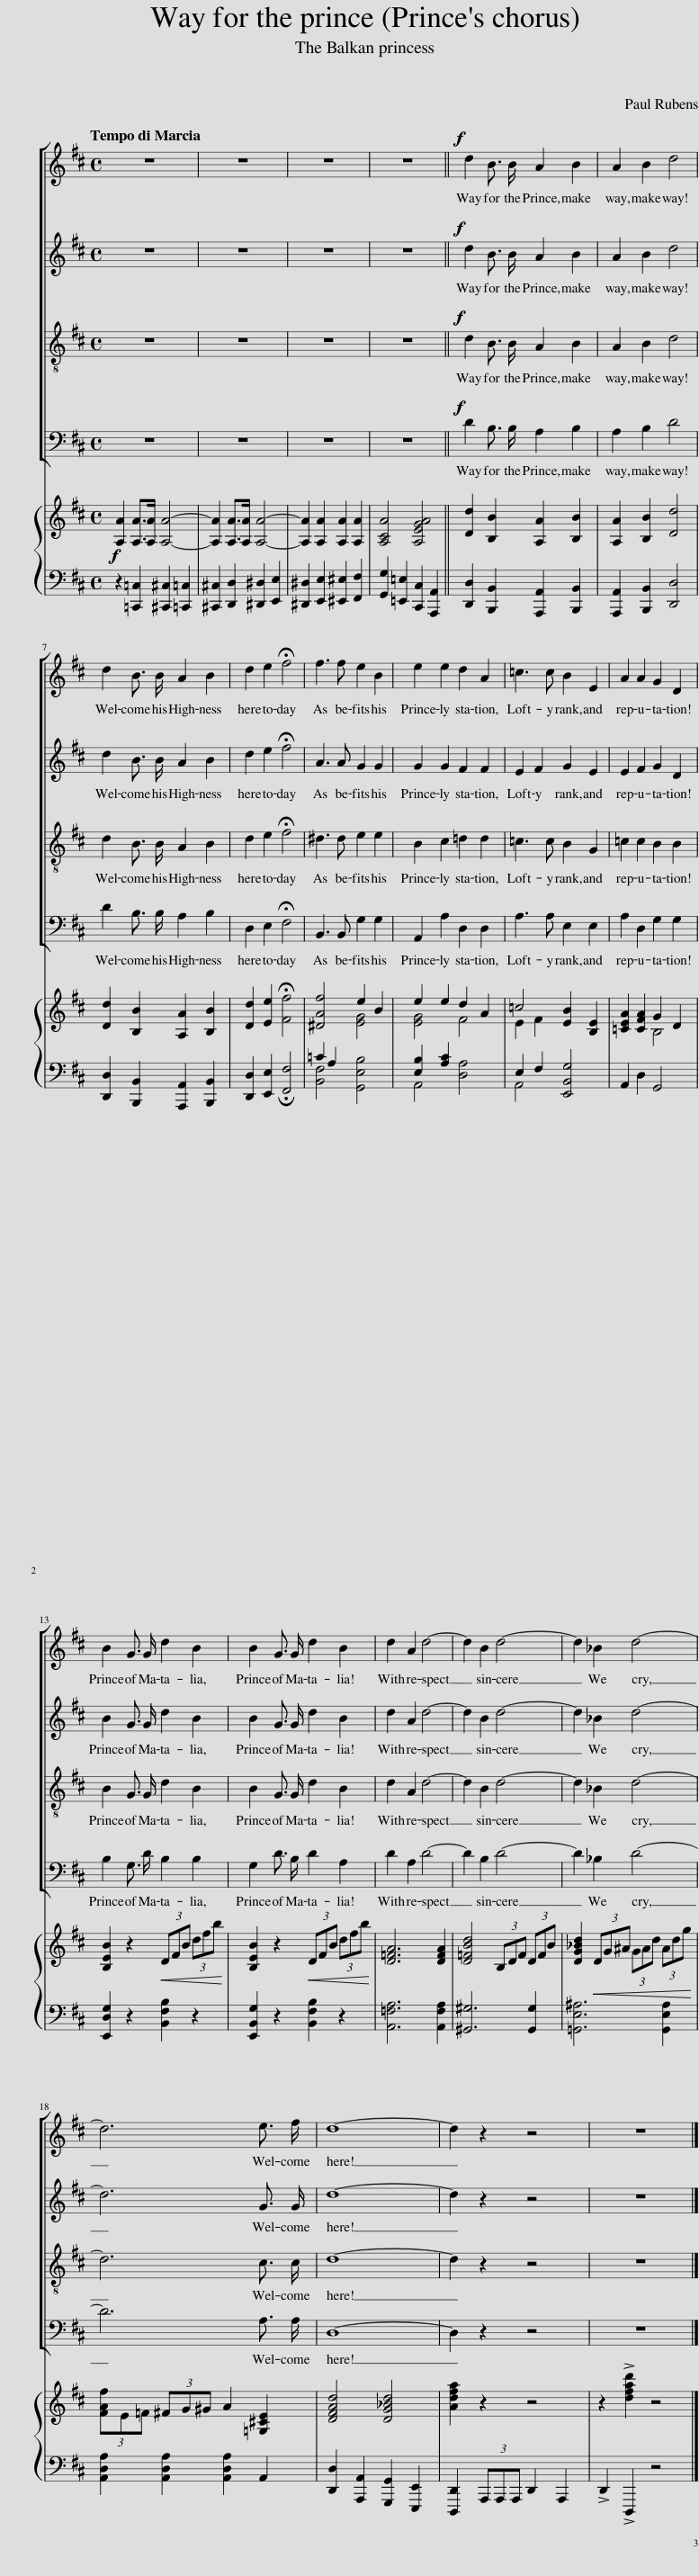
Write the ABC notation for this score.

X:1
%%score [ 1 2 3 4 ] { ( 5 7 ) | ( 6 8 ) }
L:1/8
Q:1/4=114
M:4/4
I:linebreak $
K:D
V:1 treble
V:2 treble
V:3 treble-8
V:4 bass
V:5 treble
V:7 treble
V:6 bass
V:8 bass
V:1
 z8 | z8 | z8 | z8 ||!f! d2 B3/2 B/ A2 B2 | %5
 A2 B2 d4 |$ d2 B3/2 B/ A2 B2 | d2 e2 !fermata!f4 | f3 f e2 B2 | e2 e2 d2 A2 | %10
 =c3 c B2 E2 | A2 A2 G2 D2 |$ B2 G3/2 G/ d2 B2 | B2 G3/2 G/ d2 B2 | d2 A2 d4- | %15
 d2 B2 d4- | d2 _B2 d4- |$ d6 e3/2 f/ | d8- | d2 z2 z4 | %20
 z8 |] %21
V:2
 z8 | z8 | z8 | z8 ||!f! d2 B3/2 B/ A2 B2 | %5
 A2 B2 d4 |$ d2 B3/2 B/ A2 B2 | d2 e2 !fermata!f4 | A3 A G2 G2 | G2 G2 F2 F2 | %10
 E2 F2 G2 E2 | E2 F2 G2 D2 |$ B2 G3/2 G/ d2 B2 | B2 G3/2 G/ d2 B2 | d2 A2 d4- | %15
 d2 B2 d4- | d2 _B2 d4- |$ d6 G3/2 G/ | d8- | d2 z2 z4 | %20
 z8 |] %21
V:3
 z8 | z8 | z8 | z8 ||!f! d2 B3/2 B/ A2 B2 | %5
 A2 B2 d4 |$ d2 B3/2 B/ A2 B2 | d2 e2 !fermata!f4 | ^d3 d e2 e2 | B2 c2 =d2 d2 | %10
 =c3 c B2 G2 | =c2 c2 B2 B2 |$ B2 G3/2 G/ d2 B2 | B2 G3/2 G/ d2 B2 | d2 A2 d4- | %15
 d2 B2 d4- | d2 _B2 d4- |$ d6 c3/2 c/ | d8- | d2 z2 z4 | %20
 z8 |] %21
V:4
 z8 | z8 | z8 | z8 ||!f! D2 B,3/2 B,/ A,2 B,2 | %5
 A,2 B,2 D4 |$ D2 B,3/2 B,/ A,2 B,2 | D,2 E,2 !fermata!F,4 | B,,3 B,, G,2 G,2 | A,,2 A,2 D,2 D,2 | %10
 A,3 A, E,2 E,2 | A,2 D,2 G,2 G,2 |$ B,2 G,3/2 D/ B,2 B,2 | G,2 D3/2 B,/ D2 A,2 | D2 A,2 D4- | %15
 D2 B,2 D4- | D2 _B,2 D4- |$ D6 A,3/2 A,/ | D,8- | D,2 z2 z4 | %20
 z8 |] %21
V:5
!f! [A,A]2 [A,A]>[A,A] [A,A]4- | [A,A]2 [A,A]>[A,A] [A,A]4- | [A,A]2 [A,A]2 [A,A]2 [A,A]2 | [A,CA]4 [A,EGA]4 || [Dd]2 [B,B]2 [A,A]2 [B,B]2 | %5
 [A,A]2 [B,B]2 [Dd]4 |$ [Dd]2 [B,B]2 [A,A]2 [B,B]2 | [Dd]2 [Ee]2 !fermata![Ff]4 | [^DAf]4 e2 B2 | e2 e2 d2 A2 | %10
 =c4 [EB]2 [B,E]2 | [=CEA]2 [CFA]2 G2 D2 |$ [B,EB]2 z2!<(! (3DFB (3dfb!<)! | [B,EB]2 z2!<(! (3DFB (3dfb!<)! | [D=FA]6 [DFA]2 | %15
 [D=FBd]4 (3B,DF (3DFB | [DG_Bd]2!<(! (3DG^A (3GAd (3Adg!<)! |$ (3[FAf]E=F (3^FG^G A2 [=G,^CE]2 | [DFAd]4 [DG_Bd]4 | [Adfa]2 z2 z4 | %20
 z2 !>![dfad']2 z4 |] %21
V:6
 z2 [=C,,=C,]2 [^C,,^C,]2 [=C,,=C,]2 | [^C,,^C,]2 [D,,D,]2 [^D,,^D,]2 [E,,E,]2 | [^D,,^D,]2 [E,,E,]2 [^E,,^E,]2 [F,,F,]2 | [G,,G,]2 [=E,,=E,]2 [C,,C,]2 [A,,,A,,]2 || [D,,D,]2 [B,,,B,,]2 [A,,,A,,]2 [B,,,B,,]2 | %5
 [A,,,A,,]2 [B,,,B,,]2 [D,,D,]4 |$ [D,,D,]2 [B,,,B,,]2 [A,,,A,,]2 [B,,,B,,]2 | [D,,D,]2 [E,,E,]2 !fermata![F,,F,]4 | =C2 A,2 [G,,E,B,]4 | [E,B,]2 [A,C]2 [D,A,]4 | %10
 E,2 F,2 [E,,B,,G,]4 | A,,2 D,2 G,,4 |$ [E,,D,G,]2 z2 [B,,F,B,]2 z2 | [E,,B,,G,]2 z2 [B,,F,B,]2 z2 | [A,,=F,A,]6 [A,,F,A,]2 | %15
 [^G,,^G,]6 [G,,G,]2 | [=G,,E,^A,]6 [G,,E,A,]2 |$ [A,,D,A,]2 [A,,D,A,]2 [A,,D,A,]2 A,,2 | [D,,D,]2 [A,,,A,,]2 [G,,,G,,]2 [E,,,E,,]2 | [D,,,D,,]2 (3A,,,A,,,A,,, D,,2 A,,,2 | %20
 !>!D,,2 !>!D,,,2 z4 |] %21
V:7
 x8 | x8 | x8 | x8 || x8 | %5
 x8 |$ x8 | x8 | x4 [EG]4 | [EG]4 F4 | %10
 E2 F2 x4 | x4 B,4 |$ x8 | x8 | x8 | %15
 x8 | x8 |$ x8 | x8 | x8 | %20
 x8 |] %21
V:8
 x8 | x8 | x8 | x8 || x8 | %5
 x8 |$ x8 | x8 | [B,,F,]4 x4 | A,,4 x4 | %10
 A,,4 x4 | x8 |$ x8 | x8 | x8 | %15
 x8 | x8 |$ x8 | x8 | x8 | %20
 x8 |] %21
